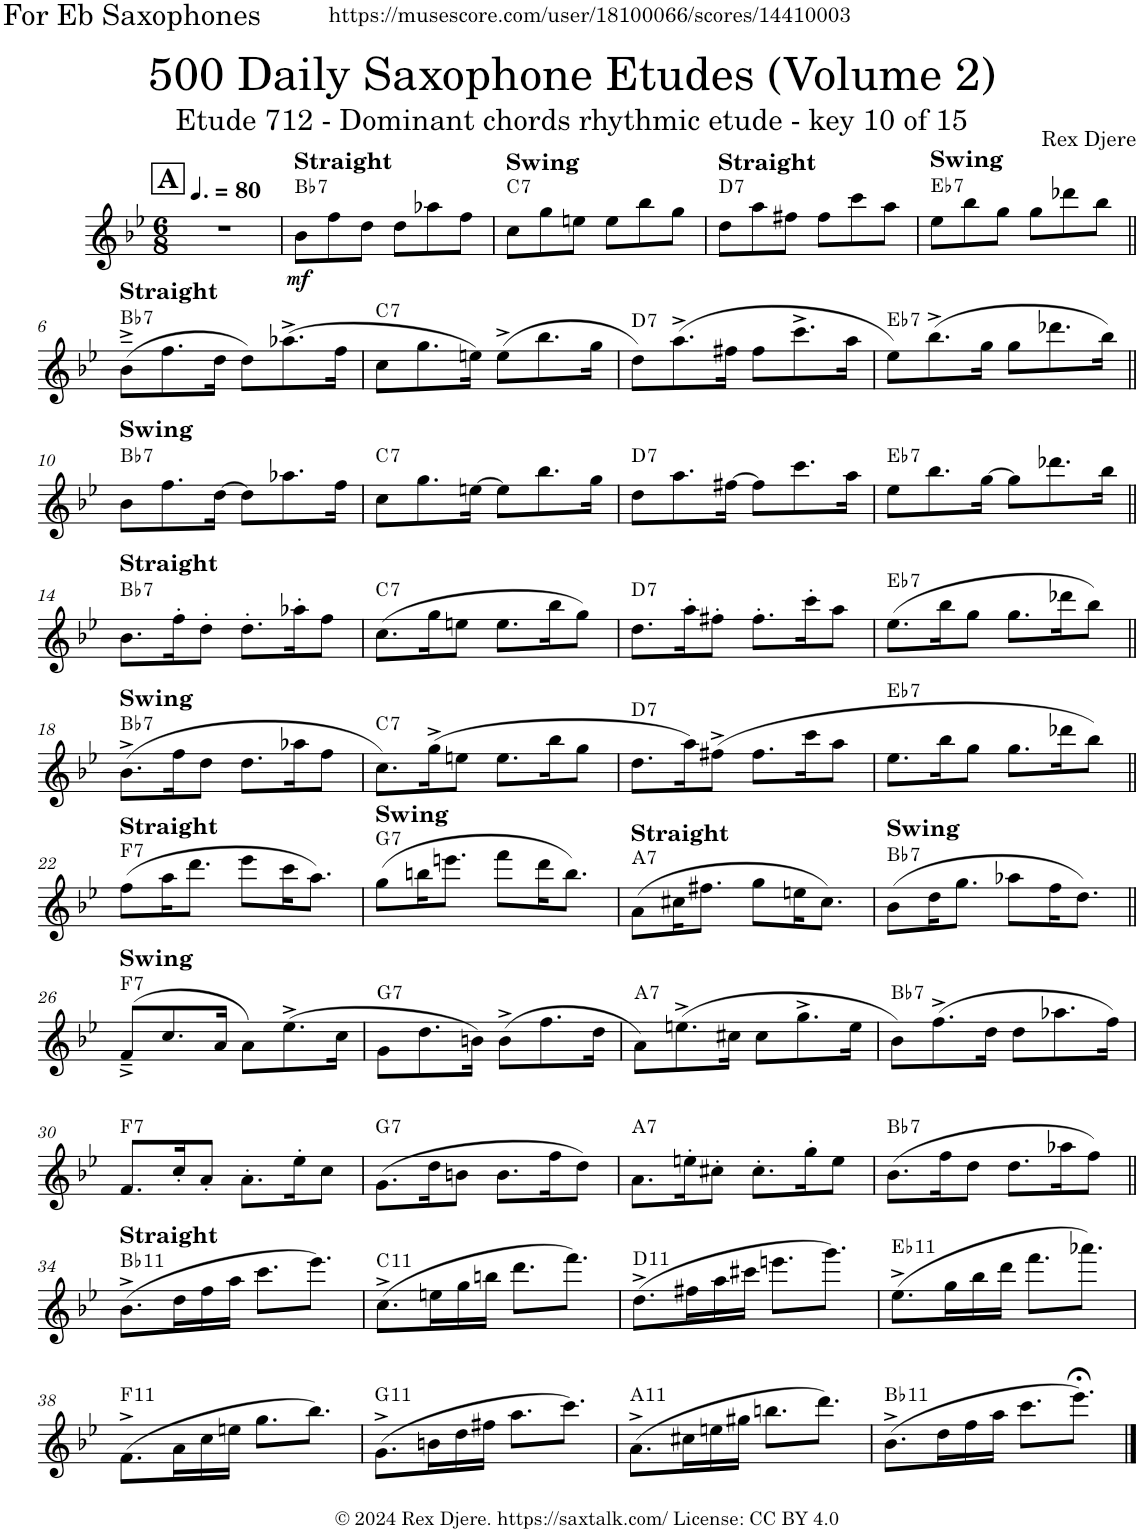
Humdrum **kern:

**kern	**dynam	**harte
*part1	*part1	*part1
*staff1	*staff1	*
*I"Alto Saxophone	*	*
*I'A. Sax.	*	*
*clefG2	*	*
*Trd5c9	*	*
*k[b-e-]	*	*
*M6/8	*	*
*MM120	*	*
!!LO:REH:place=s1:a:B:cj:fs=14:t=A
=1	=1	=1
2.r	.	.
=2	=2	=2
!LO:TX:a:B:t=Straight	!	!
!	!LO:DY:b	!LO:H:kt=7
8b-\L	mf	Bb:7
8ff\	.	.
8dd\J	.	.
8dd\L	.	.
8aa-X\	.	.
8ff\J	.	.
=3	=3	=3
!LO:TX:a:B:t=Swing	!	!LO:H:kt=7
8cc\L	.	C:7
8gg\	.	.
8een\J	.	.
8ee\L	.	.
8bb-\	.	.
8gg\J	.	.
=4	=4	=4
!LO:TX:a:B:t=Straight	!	!LO:H:kt=7
8dd\L	.	D:7
8aa\	.	.
8ff#X\J	.	.
8ff#\L	.	.
8ccc\	.	.
8aa\J	.	.
=5	=5	=5
!LO:TX:a:B:t=Swing	!	!LO:H:kt=7
8ee-\L	.	Eb:7
8bb-\	.	.
8gg\J	.	.
8gg\L	.	.
8ddd-X\	.	.
8bb-\J	.	.
!!LO:LB:g=z
=6||	=6||	=6||
!LO:TX:a:B:t=Straight	!	!LO:H:kt=7
(8b-~^\L	.	Bb:7
8.ff\	.	.
16dd\Jk	.	.
8dd\L)	.	.
(8.aa-X^\	.	.
16ff\Jk	.	.
=7	=7	=7
!	!	!LO:H:kt=7
8cc\L	.	C:7
8.gg\	.	.
16een\Jk)	.	.
(8ee^\L	.	.
8.bb-\	.	.
16gg\Jk	.	.
=8	=8	=8
!	!	!LO:H:kt=7
8dd\L)	.	D:7
(8.aa^\	.	.
16ff#X\Jk	.	.
8ff#\L	.	.
8.ccc^\	.	.
16aa\Jk	.	.
=9	=9	=9
!	!	!LO:H:kt=7
8ee-\L)	.	Eb:7
(8.bb-^\	.	.
16gg\Jk	.	.
8gg\L	.	.
8.ddd-X\	.	.
16bb-\Jk)	.	.
!!LO:LB:g=z
=10||	=10||	=10||
!LO:TX:a:B:t=Swing	!	!LO:H:kt=7
8b-\L	.	Bb:7
8.ff\	.	.
[16dd\Jk	.	.
8dd\L]	.	.
8.aa-X\	.	.
16ff\Jk	.	.
=11	=11	=11
!	!	!LO:H:kt=7
8cc\L	.	C:7
8.gg\	.	.
[16een\Jk	.	.
8ee\L]	.	.
8.bb-\	.	.
16gg\Jk	.	.
=12	=12	=12
!	!	!LO:H:kt=7
8dd\L	.	D:7
8.aa\	.	.
[16ff#X\Jk	.	.
8ff#\L]	.	.
8.ccc\	.	.
16aa\Jk	.	.
=13	=13	=13
!	!	!LO:H:kt=7
8ee-\L	.	Eb:7
8.bb-\	.	.
[16gg\Jk	.	.
8gg\L]	.	.
8.ddd-X\	.	.
16bb-\Jk	.	.
!!LO:LB:g=z
=14||	=14||	=14||
!LO:TX:a:B:t=Straight	!	!LO:H:kt=7
8.b-\L	.	Bb:7
16ff'\K	.	.
8dd'\J	.	.
8.dd'\L	.	.
16aa-X'\K	.	.
8ff\J	.	.
=15	=15	=15
!	!	!LO:H:kt=7
(8.cc\L	.	C:7
16gg\K	.	.
8een\J	.	.
8.ee\L	.	.
16bb-\K	.	.
8gg\J)	.	.
=16	=16	=16
!	!	!LO:H:kt=7
8.dd\L	.	D:7
16aa'\K	.	.
8ff#X'\J	.	.
8.ff#'\L	.	.
16ccc'\K	.	.
8aa\J	.	.
=17	=17	=17
!	!	!LO:H:kt=7
(8.ee-\L	.	Eb:7
16bb-\K	.	.
8gg\J	.	.
8.gg\L	.	.
16ddd-X\K	.	.
8bb-\J)	.	.
!!LO:LB:g=z
=18||	=18||	=18||
!LO:TX:a:B:t=Swing	!	!LO:H:kt=7
(8.b-^\L	.	Bb:7
16ff\K	.	.
8dd\J	.	.
8.dd\L	.	.
16aa-X\K	.	.
8ff\J	.	.
=19	=19	=19
!	!	!LO:H:kt=7
8.cc\L)	.	C:7
(16gg^\K	.	.
8een\J	.	.
8.ee\L	.	.
16bb-\K	.	.
8gg\J	.	.
=20	=20	=20
!	!	!LO:H:kt=7
8.dd\L	.	D:7
16aa\K)	.	.
(8ff#X^\J	.	.
8.ff#\L	.	.
16ccc\K	.	.
8aa\J	.	.
=21	=21	=21
!	!	!LO:H:kt=7
8.ee-\L	.	Eb:7
16bb-\K	.	.
8gg\J	.	.
8.gg\L	.	.
16ddd-X\K	.	.
8bb-\J)	.	.
!!LO:LB:g=z
=22||	=22||	=22||
!LO:TX:a:B:t=Straight	!	!LO:H:kt=7
(8ff\L	.	F:7
16aa\K	.	.
8.ddd\J	.	.
8eee-\L	.	.
16ccc\K	.	.
8.aa\J)	.	.
=23	=23	=23
!LO:TX:a:B:t=Swing	!	!LO:H:kt=7
(8gg\L	.	G:7
16bbn\K	.	.
8.eeen\J	.	.
8fff\L	.	.
16ddd\K	.	.
8.bb\J)	.	.
=24	=24	=24
!LO:TX:a:B:t=Straight	!	!LO:H:kt=7
(8a\L	.	A:7
16cc#X\K	.	.
8.ff#X\J	.	.
8gg\L	.	.
16een\K	.	.
8.cc#\J)	.	.
=25	=25	=25
!LO:TX:a:B:t=Swing	!	!LO:H:kt=7
(8b-\L	.	Bb:7
16dd\K	.	.
8.gg\J	.	.
8aa-X\L	.	.
16ff\K	.	.
8.dd\J)	.	.
!!LO:LB:g=z
=26||	=26||	=26||
!LO:TX:a:B:t=Swing	!	!LO:H:kt=7
(8f~^/L	.	F:7
8.cc/	.	.
16a/Jk	.	.
8a\L)	.	.
(8.ee-^\	.	.
16cc\Jk	.	.
=27	=27	=27
!	!	!LO:H:kt=7
8g\L	.	G:7
8.dd\	.	.
16bn\Jk)	.	.
(8b^\L	.	.
8.ff\	.	.
16dd\Jk	.	.
=28	=28	=28
!	!	!LO:H:kt=7
8a\L)	.	A:7
(8.een^\	.	.
16cc#X\Jk	.	.
8cc#\L	.	.
8.gg^\	.	.
16ee\Jk	.	.
=29	=29	=29
!	!	!LO:H:kt=7
8b-\L)	.	Bb:7
(8.ff^\	.	.
16dd\Jk	.	.
8dd\L	.	.
8.aa-X\	.	.
16ff\Jk)	.	.
!!LO:LB:g=z
=30	=30	=30
!	!	!LO:H:kt=7
8.f/L	.	F:7
16cc'/K	.	.
8a'/J	.	.
8.a'\L	.	.
16ee-'\K	.	.
8cc\J	.	.
=31	=31	=31
!	!	!LO:H:kt=7
(8.g\L	.	G:7
16dd\K	.	.
8bn\J	.	.
8.b\L	.	.
16ff\K	.	.
8dd\J)	.	.
=32	=32	=32
!	!	!LO:H:kt=7
8.a\L	.	A:7
16een'\K	.	.
8cc#X'\J	.	.
8.cc#'\L	.	.
16gg'\K	.	.
8ee\J	.	.
=33	=33	=33
!	!	!LO:H:kt=7
(8.b-\L	.	Bb:7
16ff\K	.	.
8dd\J	.	.
8.dd\L	.	.
16aa-X\K	.	.
8ff\J)	.	.
!!LO:LB:g=z
=34||	=34||	=34||
!LO:TX:a:B:t=Straight	!	!LO:H:kt=11
(8.b-^\L	.	Bb:9(11)
16dd\L	.	.
16ff\	.	.
16aa\JJ	.	.
8.ccc\L	.	.
8.eee-\J)	.	.
=35	=35	=35
!	!	!LO:H:kt=11
(8.cc^\L	.	C:9(11)
16een\L	.	.
16gg\	.	.
16bbn\JJ	.	.
8.ddd\L	.	.
8.fff\J)	.	.
=36	=36	=36
!	!	!LO:H:kt=11
(8.dd^\L	.	D:9(11)
16ff#X\L	.	.
16aa\	.	.
16ccc#X\JJ	.	.
8.eeen\L	.	.
8.ggg\J)	.	.
=37	=37	=37
!	!	!LO:H:kt=11
(8.ee-^\L	.	Eb:9(11)
16gg\L	.	.
16bb-\	.	.
16ddd\JJ	.	.
8.fff\L	.	.
8.aaa-X\J)	.	.
!!LO:LB:g=z
=38	=38	=38
!	!	!LO:H:kt=11
(8.f^\L	.	F:9(11)
16a\L	.	.
16cc\	.	.
16een\JJ	.	.
8.gg\L	.	.
8.bb-\J)	.	.
=39	=39	=39
!	!	!LO:H:kt=11
(8.g^\L	.	G:9(11)
16bn\L	.	.
16dd\	.	.
16ff#X\JJ	.	.
8.aa\L	.	.
8.ccc\J)	.	.
=40	=40	=40
!	!	!LO:H:kt=11
(8.a^\L	.	A:9(11)
16cc#X\L	.	.
16een\	.	.
16gg#X\JJ	.	.
8.bbn\L	.	.
8.ddd\J)	.	.
=41	=41	=41
!	!	!LO:H:kt=11
(8.b-^\L	.	Bb:9(11)
16dd\L	.	.
16ff\	.	.
16aa\JJ	.	.
8.ccc\L	.	.
8.eee-;<\J)	.	.
==	==	==
*-	*-	*-
